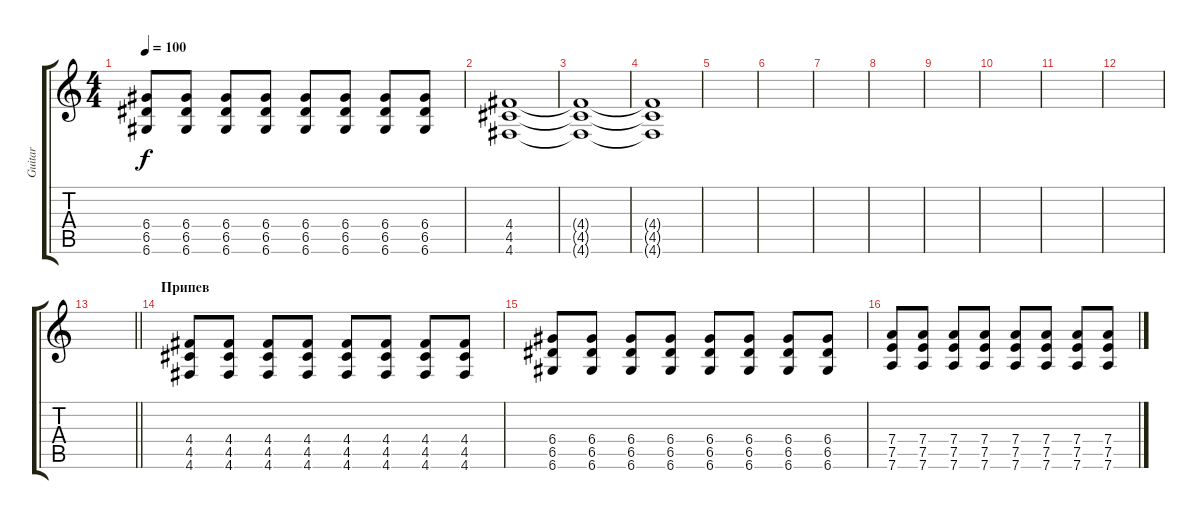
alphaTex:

\track ("Guitar" "Guitar") {instrument distortionguitar}
\staff {score tabs}
\tuning (E4 B3 G3 D3 A2 D2) {hide}
\ts (4 4)
\tempo 100
\clef g2
\ks aminor
(6.4 6.5 6.6).8{dy f} (6.4 6.5 6.6).8 (6.4 6.5 6.6).8 (6.4 6.5 6.6).8 (6.4 6.5 6.6).8 (6.4 6.5 6.6).8 (6.4 6.5 6.6).8 (6.4 6.5 6.6).8 |
(4.4 4.5 4.6).1 |
(4.4{t} 4.5{t} 4.6{t}).1 |
(4.4{t} 4.5{t} 4.6{t}).1 |
|
|
|
|
|
|
|
|
\barLineRight lightlight
|
\section ("" "Припев")
(4.4 4.5 4.6).8 (4.4 4.5 4.6).8 (4.4 4.5 4.6).8 (4.4 4.5 4.6).8 (4.4 4.5 4.6).8 (4.4 4.5 4.6).8 (4.4 4.5 4.6).8 (4.4 4.5 4.6).8 |
(6.4 6.5 6.6).8 (6.4 6.5 6.6).8 (6.4 6.5 6.6).8 (6.4 6.5 6.6).8 (6.4 6.5 6.6).8 (6.4 6.5 6.6).8 (6.4 6.5 6.6).8 (6.4 6.5 6.6).8 |
(7.4 7.5 7.6).8 (7.4 7.5 7.6).8 (7.4 7.5 7.6).8 (7.4 7.5 7.6).8 (7.4 7.5 7.6).8 (7.4 7.5 7.6).8 (7.4 7.5 7.6).8 (7.4 7.5 7.6).8
